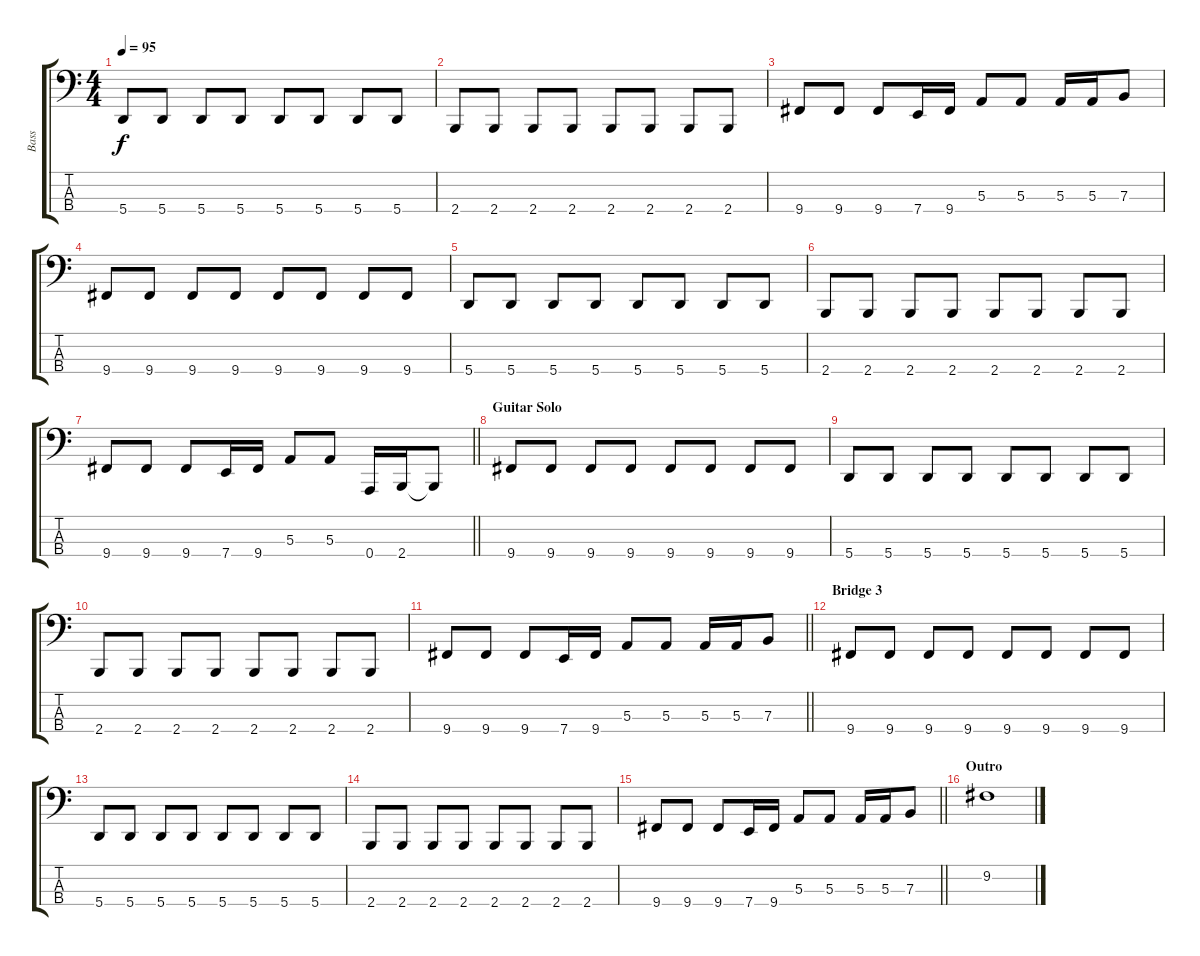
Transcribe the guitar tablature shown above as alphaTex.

\track ("Bass" "Bass") {instrument electricbasspick}
\staff {score tabs}
\tuning (D2 A1 E1 A0) {hide}
\ts (4 4)
\tempo 95
\clef f4
\ks c
5.4.8{dy f} 5.4.8 5.4.8 5.4.8 5.4.8 5.4.8 5.4.8 5.4.8 |
2.4.8 2.4.8 2.4.8 2.4.8 2.4.8 2.4.8 2.4.8 2.4.8 |
9.4.8 9.4.8 9.4.8 7.4.16 9.4.16 5.3.8 5.3.8 5.3.16 5.3.16 7.3.8 |
9.4.8 9.4.8 9.4.8 9.4.8 9.4.8 9.4.8 9.4.8 9.4.8 |
5.4.8 5.4.8 5.4.8 5.4.8 5.4.8 5.4.8 5.4.8 5.4.8 |
2.4.8 2.4.8 2.4.8 2.4.8 2.4.8 2.4.8 2.4.8 2.4.8 |
\barLineRight lightlight
9.4.8 9.4.8 9.4.8 7.4.16 9.4.16 5.3.8 5.3.8 0.4.16 2.4.16 2.4{t}.8 |
\section ("" "Guitar Solo")
9.4.8 9.4.8 9.4.8 9.4.8 9.4.8 9.4.8 9.4.8 9.4.8 |
5.4.8 5.4.8 5.4.8 5.4.8 5.4.8 5.4.8 5.4.8 5.4.8 |
2.4.8 2.4.8 2.4.8 2.4.8 2.4.8 2.4.8 2.4.8 2.4.8 |
\barLineRight lightlight
9.4.8 9.4.8 9.4.8 7.4.16 9.4.16 5.3.8 5.3.8 5.3.16 5.3.16 7.3.8 |
\section ("" "Bridge 3")
9.4.8 9.4.8 9.4.8 9.4.8 9.4.8 9.4.8 9.4.8 9.4.8 |
5.4.8 5.4.8 5.4.8 5.4.8 5.4.8 5.4.8 5.4.8 5.4.8 |
2.4.8 2.4.8 2.4.8 2.4.8 2.4.8 2.4.8 2.4.8 2.4.8 |
\barLineRight lightlight
9.4.8 9.4.8 9.4.8 7.4.16 9.4.16 5.3.8 5.3.8 5.3.16 5.3.16 7.3.8 |
\section ("" "Outro")
9.2.1
